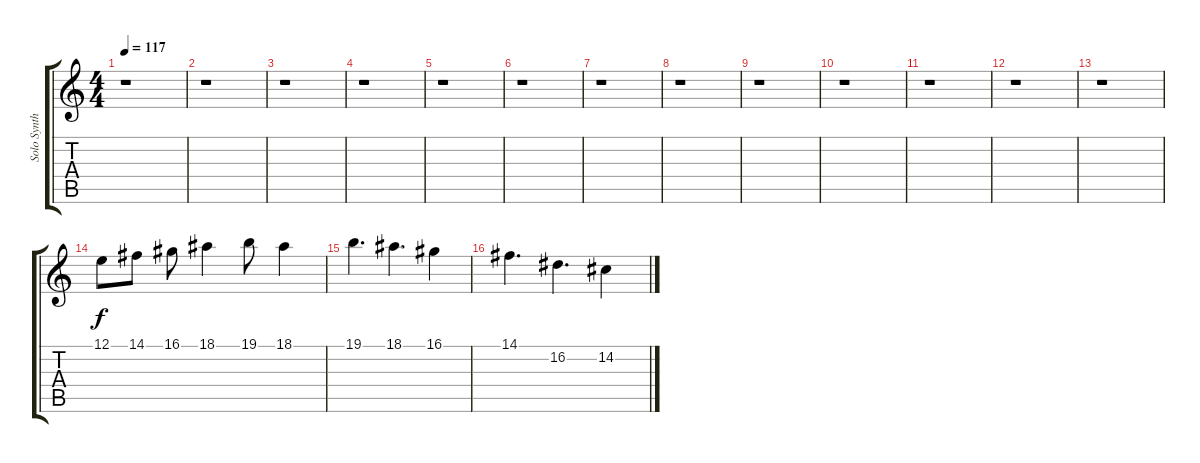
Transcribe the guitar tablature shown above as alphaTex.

\track ("Solo Synth" "Solo Synth") {instrument ocarina}
\staff {score tabs}
\tuning (E4 B3 G3 D3 A2 E2) {hide}
\ts (4 4)
\tempo 117
\clef g2
\ks c
r.1{dy f} |
r.1 |
r.1 |
r.1 |
r.1 |
r.1 |
r.1 |
r.1 |
r.1 |
r.1 |
r.1 |
r.1 |
r.1 |
12.1.8 14.1.8 16.1.8 18.1.4 19.1.8 18.1.4 |
19.1.4{d} 18.1.4{d} 16.1.4 |
14.1.4{d} 16.2.4{d} 14.2.4
